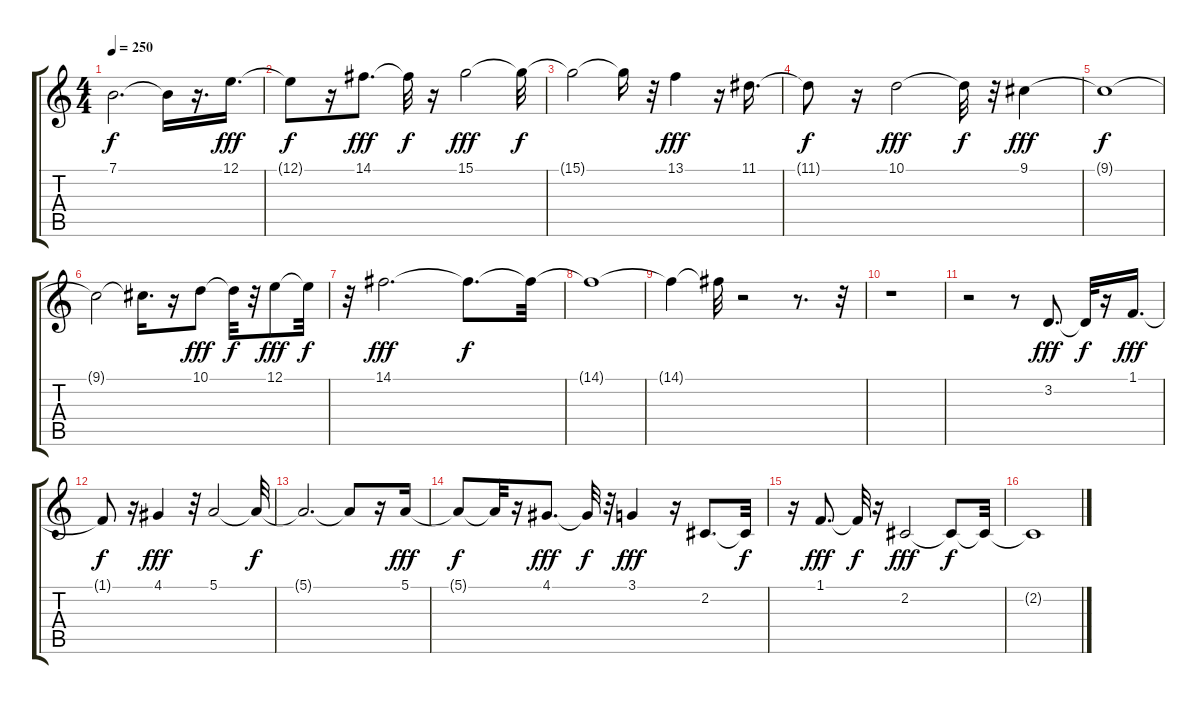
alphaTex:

\track "" {instrument flute}
\staff {score tabs}
\tuning (E4 B3 G3 D3 A2 E2) {hide}
\ts (4 4)
\tempo 250
\clef g2
\ks c
7.1{t}.2{d dy f} 7.1{t}.16 r.16{d} 12.1.16{d dy fff} |
12.1{t}.8{dy f} r.16 14.1.8{d dy fff} 14.1{t}.32{dy f} r.16 15.1.2{dy fff} 15.1{t}.32{dy f} |
15.1{t}.2 15.1{t}.16 r.32 13.1.4{dy fff} r.16 11.1.16{d} |
11.1{t}.8{dy f} r.16 10.1.2{dy fff} 10.1{t}.32{dy f} r.32 9.1.4{dy fff} |
9.1{t}.1{dy f} |
9.1{t}.2 9.1{t}.16{d} r.16 10.1.8{dy fff} 10.1{t}.32{dy f} r.32 12.1.8{dy fff} 12.1{t}.32{dy f} |
r.32 14.1.2{d dy fff} 14.1{t}.8{d dy f} 14.1{t}.32 |
14.1{t}.1 |
14.1{t}.4 14.1{t}.32 r.2 r.8{d} r.32 |
r.1 |
r.2 r.8 3.2.8{d dy fff} 3.2{t}.32{dy f} r.16 1.1.16{d dy fff} |
1.1{t}.8{dy f} r.16 4.1.4{dy fff} r.32 5.1.2 5.1{t}.32{dy f} |
5.1{t}.2{d} 5.1{t}.8 r.16 5.1.16{dy fff} |
5.1{t}.8{dy f} 5.1{t}.32 r.16 4.1.8{d dy fff} 4.1{t}.32{dy f} r.32 3.1.4{dy fff} r.16 2.2.8{d} 2.2{t}.32{dy f} |
r.16 1.1.8{d dy fff} 1.1{t}.32{dy f} r.16 2.2.2{dy fff} 2.2{t}.8{dy f} 2.2{t}.32 |
2.2{t}.1
